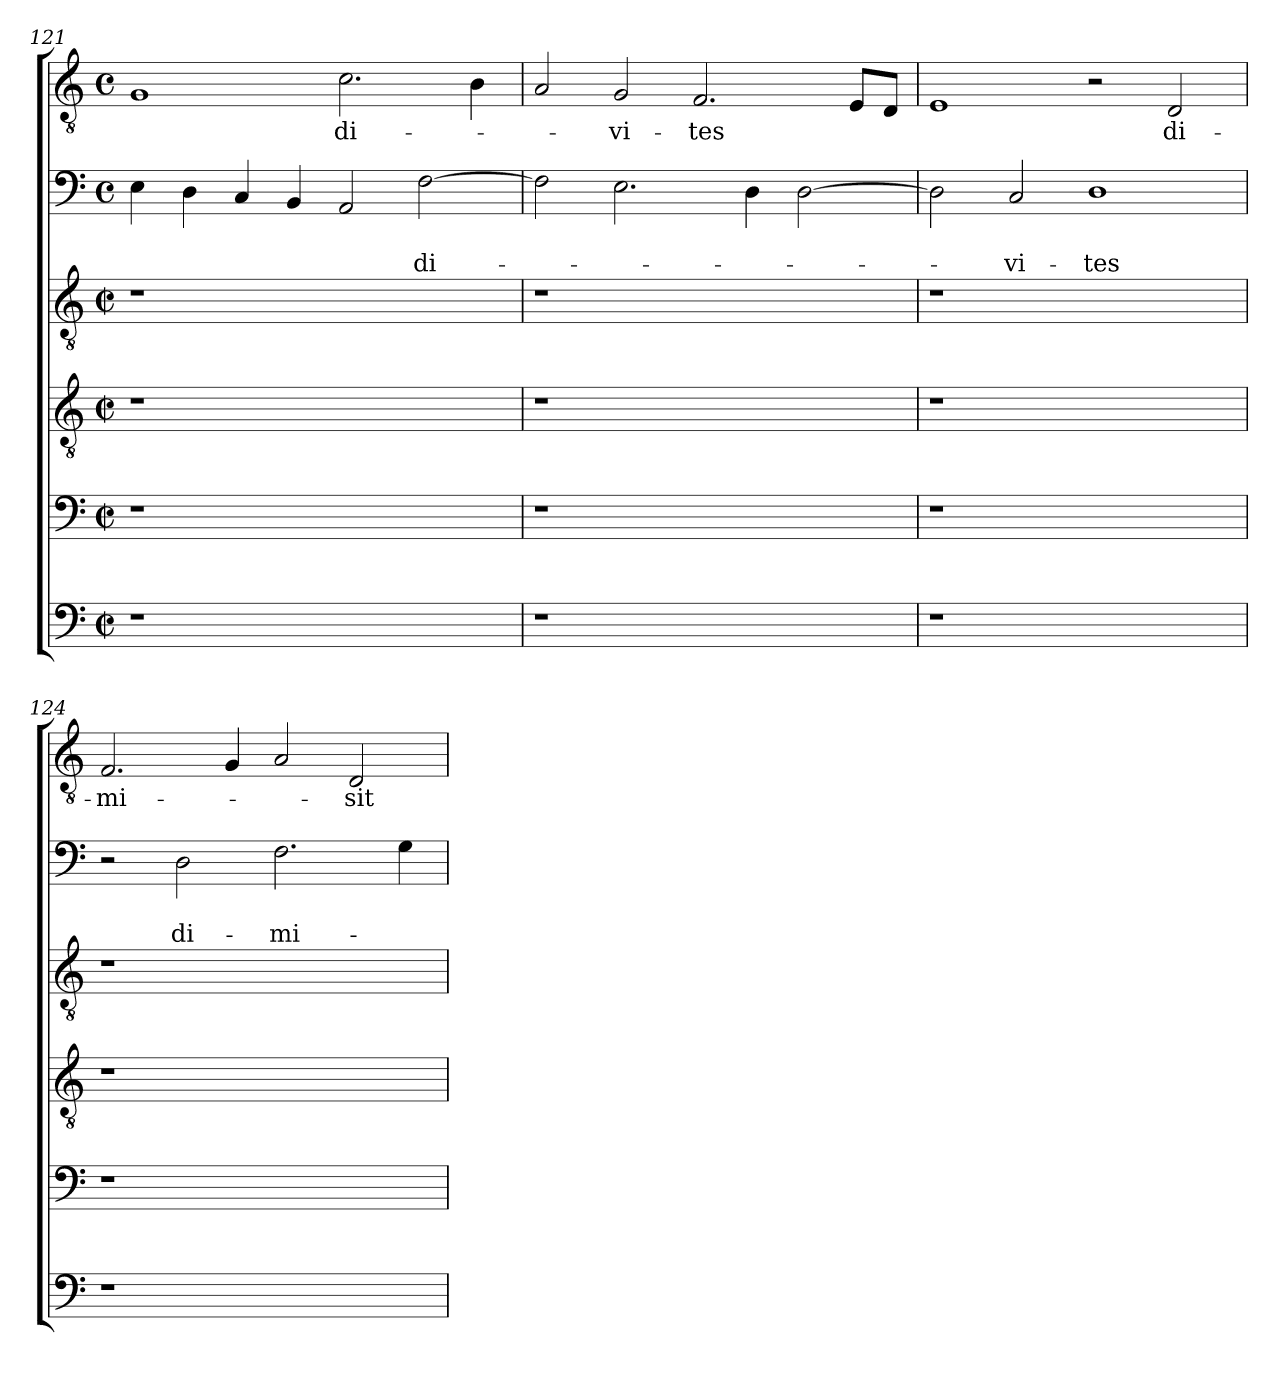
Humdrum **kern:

**kern	**kern	**kern	**kern	**kern	**text	**text	**kern	**text
*part6	*part5	*part4	*part3	*part2	*part2	*part2	*part1	*part1
*staff6	*staff5	*staff4	*staff3	*staff2	*staff2	*staff2	*staff1	*staff1
!!LO:LB:g=z
*clefF4	*clefF4	*clefGv2	*clefGv2	*clefF4	*	*	*clefGv2	*
*k[]	*k[]	*k[]	*k[]	*k[]	*	*	*k[]	*
*C:	*C:	*C:	*C:	*C:	*	*	*C:	*
*M2/2	*M2/2	*M2/2	*M2/2	*M4/4	*	*	*M4/4	*
*met(c|)	*met(c|)	*met(c|)	*met(c|)	*met(c)	*	*	*met(c)	*
=121	=121	=121	=121	=121	=121	=121	=121	=121
1r	1r	1r	1r	4E\	.	.	1G	.
.	.	.	.	4D\	.	.	.	.
.	.	.	.	4C/	.	.	.	.
.	.	.	.	4BB/	.	.	.	.
!	!	!	!	!	!	!	!	!LO:LY:b
1ryy	1ryy	1ryy	1ryy	2AA/	.	.	2.c\	di-
!	!	!	!	!	!	!LO:LY:b	!	!
.	.	.	.	[>2F\	.	di-	.	.
.	.	.	.	.	.	.	4B\	.
=122	=122	=122	=122	=122	=122	=122	=122	=122
1r	1r	1r	1r	2F\]	.	.	2A/	.
!	!	!	!	!	!	!	!	!LO:LY:b
.	.	.	.	2.E\	.	.	2G/	-vi-
!	!	!	!	!	!	!	!	!LO:LY:b
1ryy	1ryy	1ryy	1ryy	.	.	.	2.F/	-tes
.	.	.	.	4D\	.	.	.	.
.	.	.	.	[>2D\	.	.	.	.
.	.	.	.	.	.	.	8E/L	.
.	.	.	.	.	.	.	8D/J	.
=123	=123	=123	=123	=123	=123	=123	=123	=123
1r	1r	1r	1r	2D\]	.	.	1E	.
!	!	!	!	!	!	!LO:LY:b	!	!
.	.	.	.	2C/	.	-vi-	.	.
!	!	!	!	!	!	!LO:LY:b:rj	!	!
1ryy	1ryy	1ryy	1ryy	1D	.	-tes	2r	.
!	!	!	!	!	!	!	!	!LO:LY:b
.	.	.	.	.	.	.	2D/	di-
=124	=124	=124	=124	=124	=124	=124	=124	=124
!	!	!	!	!	!	!	!	!LO:LY:b
1r	1r	1r	1r	2r	.	.	2.F/	-mi-
!	!	!	!	!	!	!LO:LY:b	!	!
.	.	.	.	2D\	.	di-	.	.
.	.	.	.	.	.	.	4G/	.
!	!	!	!	!	!	!LO:LY:b	!	!
1ryy	1ryy	1ryy	1ryy	2.F\	.	-mi-	2A/	.
!	!	!	!	!	!	!	!	!LO:LY:b
.	.	.	.	.	.	.	2D/	-sit
.	.	.	.	4G\	.	.	.	.
=	=	=	=	=	=	=	=	=
*-	*-	*-	*-	*-	*-	*-	*-	*-
